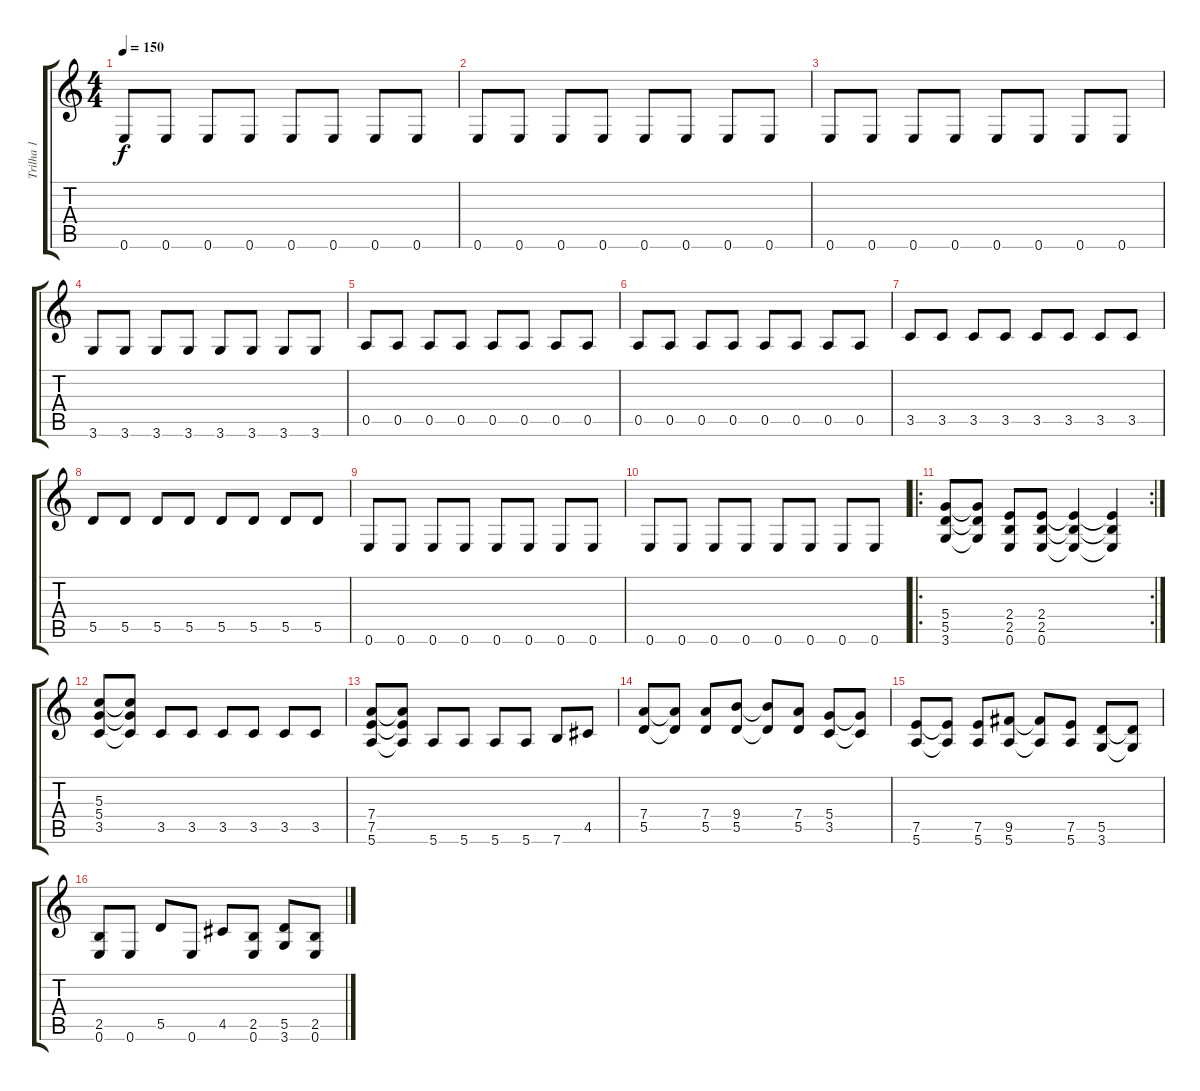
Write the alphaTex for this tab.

\track ("Trilha 1" "Trilha 1") {instrument distortionguitar}
\staff {score tabs}
\tuning (E4 B3 G3 D3 A2 E2) {hide}
\ts (4 4)
\tempo 150
\clef g2
\ks c
0.6.8{dy f} 0.6.8 0.6.8 0.6.8 0.6.8 0.6.8 0.6.8 0.6.8 |
0.6.8 0.6.8 0.6.8 0.6.8 0.6.8 0.6.8 0.6.8 0.6.8 |
0.6.8 0.6.8 0.6.8 0.6.8 0.6.8 0.6.8 0.6.8 0.6.8 |
3.6.8 3.6.8 3.6.8 3.6.8 3.6.8 3.6.8 3.6.8 3.6.8 |
0.5.8 0.5.8 0.5.8 0.5.8 0.5.8 0.5.8 0.5.8 0.5.8 |
0.5.8 0.5.8 0.5.8 0.5.8 0.5.8 0.5.8 0.5.8 0.5.8 |
3.5.8 3.5.8 3.5.8 3.5.8 3.5.8 3.5.8 3.5.8 3.5.8 |
5.5.8 5.5.8 5.5.8 5.5.8 5.5.8 5.5.8 5.5.8 5.5.8 |
0.6.8 0.6.8 0.6.8 0.6.8 0.6.8 0.6.8 0.6.8 0.6.8 |
0.6.8 0.6.8 0.6.8 0.6.8 0.6.8 0.6.8 0.6.8 0.6.8 |
\ro
\rc 2
(5.4 5.5 3.6).8 (5.4{t} 5.5{t} 3.6{t}).8 (2.4 2.5 0.6).8 (2.4 2.5 0.6).8 (2.4{t} 2.5{t} 0.6{t}).4 (2.4{t} 2.5{t} 0.6{t}).4 |
(5.3 5.4 3.5).8 (5.3{t} 5.4{t} 3.5{t}).8 3.5.8 3.5.8 3.5.8 3.5.8 3.5.8 3.5.8 |
(7.4 7.5 5.6).8 (7.4{t} 7.5{t} 5.6{t}).8 5.6.8 5.6.8 5.6.8 5.6.8 7.6.8 4.5.8 |
(7.4 5.5).8 (7.4{t} 5.5{t}).8 (7.4 5.5).8 (9.4 5.5).8 (9.4{t} 5.5{t}).8 (7.4 5.5).8 (5.4 3.5).8 (5.4{t} 3.5{t}).8 |
(7.5 5.6).8 (7.5{t} 5.6{t}).8 (7.5 5.6).8 (9.5 5.6).8 (9.5{t} 5.6{t}).8 (7.5 5.6).8 (5.5 3.6).8 (5.5{t} 3.6{t}).8 |
(2.5 0.6).8 0.6.8 5.5.8 0.6.8 4.5.8 (2.5 0.6).8 (5.5 3.6).8 (2.5 0.6).8
